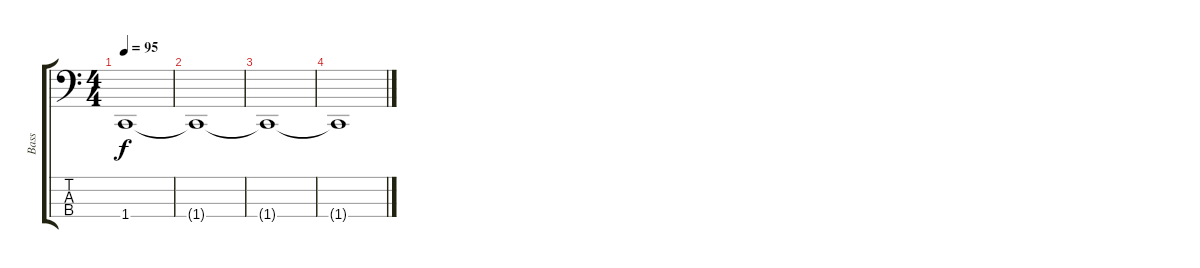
\track ("Bass" "Bass") {instrument electricbassfinger}
\staff {score tabs}
\tuning (D2 A1 E1 B0) {hide}
\ts (4 4)
\tempo 95
\clef f4
\ks c
1.4.1{dy f} |
1.4{t}.1 |
1.4{t}.1 |
1.4{t}.1{volume 0}
